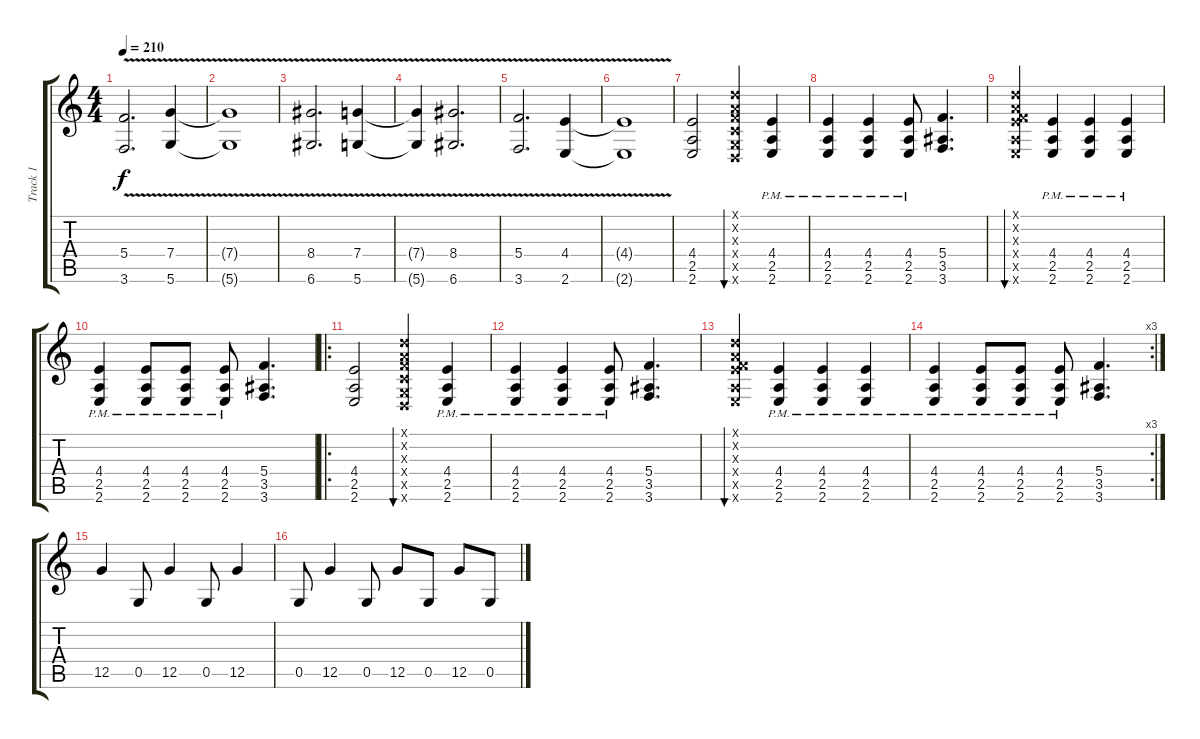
\track ("Track 1" "Track 1") {instrument distortionguitar}
\staff {score tabs}
\tuning (D4 A3 F3 C3 G2 D2) {hide}
\ts (4 4)
\tempo 210
\clef g2
\ks c
(5.4{v} 3.6{v}).2{d dy f} (7.4{v} 5.6{v}).4 |
(7.4{t} 5.6{t}).1 |
(8.4{v} 6.6{v}).2{d} (7.4{v} 5.6{v}).4 |
(7.4{t} 5.6{t}).4 (8.4{v} 6.6{v}).2{d} |
(5.4{v} 3.6{v}).2{d} (4.4{v} 2.6{v}).4 |
(4.4{t} 2.6{t}).1 |
(4.4 2.5 2.6).2 (0.1{x} 0.2{x} 0.3{x} 0.4{x} 0.5{x} 0.6{x}).4{bu 480 instrument guitarharmonics} (4.4{pm} 2.5{pm} 2.6{pm}).4{instrument distortionguitar} |
(4.4{pm} 2.5{pm} 2.6{pm}).4 (4.4{pm} 2.5{pm} 2.6{pm}).4 (4.4{pm} 2.5{pm} 2.6{pm}).8 (5.4 3.5 3.6).4{d} |
(0.1{x} 0.2{x} 0.3{x} 4.4{x} 2.5{x} 2.6{x}).4{bu 480 instrument guitarharmonics} (4.4{pm} 2.5{pm} 2.6{pm}).4{instrument distortionguitar} (4.4{pm} 2.5{pm} 2.6{pm}).4 (4.4{pm} 2.5{pm} 2.6{pm}).4 |
(4.4{pm} 2.5{pm} 2.6{pm}).4 (4.4{pm} 2.5{pm} 2.6{pm}).8 (4.4{pm} 2.5{pm} 2.6{pm}).8 (4.4{pm} 2.5{pm} 2.6{pm}).8 (5.4 3.5 3.6).4{d} |
\ro
(4.4 2.5 2.6).2 (0.1{x} 0.2{x} 0.3{x} 0.4{x} 0.5{x} 0.6{x}).4{bu 480 instrument guitarharmonics} (4.4{pm} 2.5{pm} 2.6{pm}).4{instrument distortionguitar} |
(4.4{pm} 2.5{pm} 2.6{pm}).4 (4.4{pm} 2.5{pm} 2.6{pm}).4 (4.4{pm} 2.5{pm} 2.6{pm}).8 (5.4 3.5 3.6).4{d} |
(0.1{x} 0.2{x} 0.3{x} 4.4{x} 2.5{x} 2.6{x}).4{bu 480 instrument guitarharmonics} (4.4{pm} 2.5{pm} 2.6{pm}).4{instrument distortionguitar} (4.4{pm} 2.5{pm} 2.6{pm}).4 (4.4{pm} 2.5{pm} 2.6{pm}).4 |
\rc 3
(4.4{pm} 2.5{pm} 2.6{pm}).4 (4.4{pm} 2.5{pm} 2.6{pm}).8 (4.4{pm} 2.5{pm} 2.6{pm}).8 (4.4{pm} 2.5{pm} 2.6{pm}).8 (5.4 3.5 3.6).4{d} |
12.5.4 0.5.8 12.5.4 0.5.8 12.5.4 |
0.5.8 12.5.4 0.5.8 12.5.8 0.5.8 12.5.8 0.5.8
